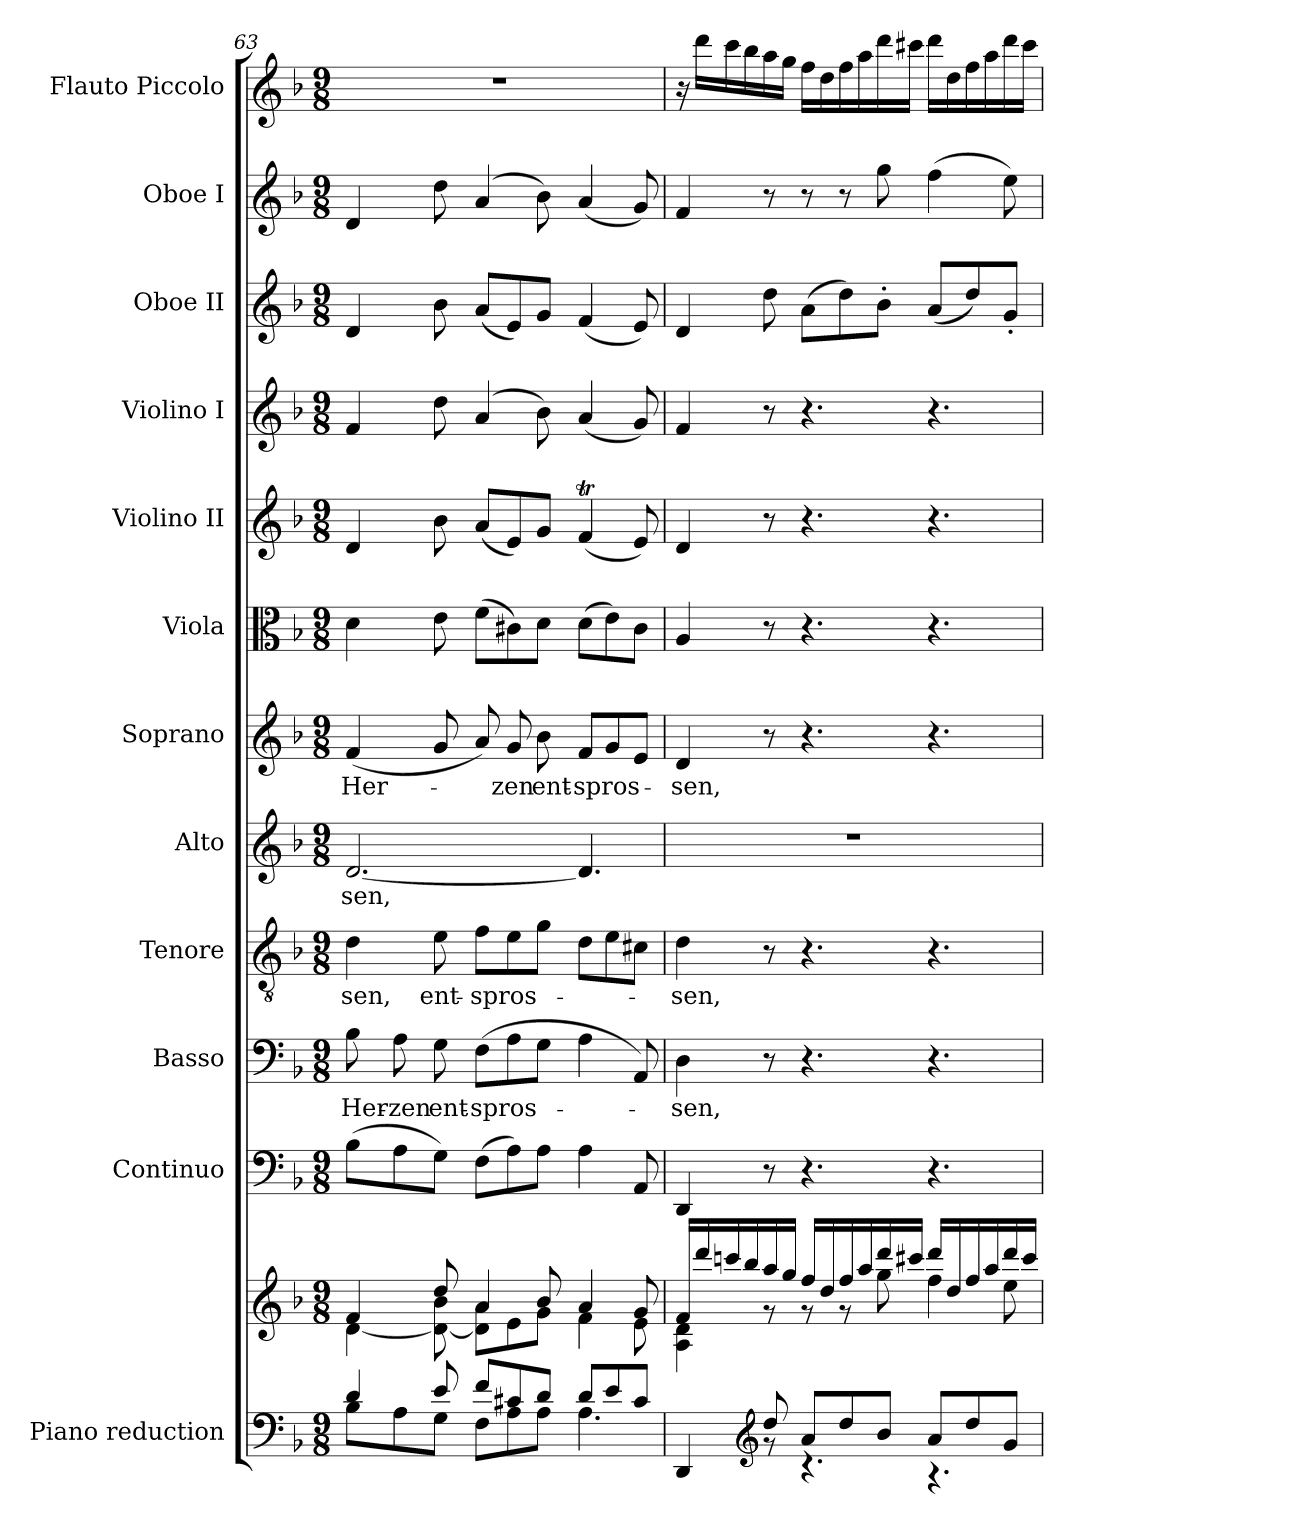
**kern	**kern	**kern	**kern	**text	**kern	**text	**kern	**text	**kern	**text	**kern	**kern	**kern	**kern	**kern	**kern
*part12	*part12	*part11	*part10	*part10	*part9	*part9	*part8	*part8	*part7	*part7	*part6	*part5	*part4	*part3	*part2	*part1
*staff13	*staff12	*staff11	*staff10	*staff10	*staff9	*staff9	*staff8	*staff8	*staff7	*staff7	*staff6	*staff5	*staff4	*staff3	*staff2	*staff1
*I"Piano reduction	*	*I"Continuo	*I"Basso	*	*I"Tenore	*	*I"Alto	*	*I"Soprano	*	*I"Viola	*I"Violino II	*I"Violino I	*I"Oboe II	*I"Oboe I	*I"Flauto Piccolo
*I'Pno	*	*	*	*	*	*	*	*	*	*	*	*	*	*I'Ob	*I'Ob	*I'Picc
!!LO:PB:g=z
*clefF4	*clefG2	*clefF4	*clefF4	*	*clefGv2	*	*clefG2	*	*clefG2	*	*clefC3	*clefG2	*clefG2	*clefG2	*clefG2	*clefG2
*	*	*	*	*	*	*	*	*	*	*	*	*	*	*	*	*ITrd-7c-12
*k[b-]	*k[b-]	*k[b-]	*k[b-]	*	*k[b-]	*	*k[b-]	*	*k[b-]	*	*k[b-]	*k[b-]	*k[b-]	*k[b-]	*k[b-]	*k[b-]
*M9/8	*M9/8	*M9/8	*M9/8	*	*M9/8	*	*M9/8	*	*M9/8	*	*M9/8	*M9/8	*M9/8	*M9/8	*M9/8	*M9/8
=63	=63	=63	=63	=63	=63	=63	=63	=63	=63	=63	=63	=63	=63	=63	=63	=63
*^	*^	*	*	*	*	*	*	*	*	*	*	*	*	*	*	*
!	!	!	!	!	!	!LO:LY:b	!	!LO:LY:b	!	!LO:LY:b	!	!LO:LY:b	!	!	!	!	!	!
4d/	8B-\L	4f/	[4d\	(8B-\L	8B-\	Her-	4d\	-sen,	[2.d/	-sen,	(4f/	Her-	4d\	4d/	4f/	4d/	4d/	8%9r
!	!	!	!	!	!	!LO:LY:b	!	!	!	!	!	!	!	!	!	!	!	!
.	8A\	.	.	8A\	8A\	-zen	.	.	.	.	.	.	.	.	.	.	.	.
!	!	!	!	!	!	!LO:LY:b	!	!LO:LY:b	!	!	!	!	!	!	!	!	!	!
8e/	8G\J	8dd/	8d\_ 8b-\	8G\J)	8G\	ent-	8e\	ent-	.	.	8g/	.	8e\	8b-\	8dd\	8b-\	8dd\	.
!	!	!	!	!	!	!LO:LY:b	!	!LO:LY:b	!	!	!	!	!	!	!	!	!	!
8f/L	8F\L	4a/	8d\] 8a\L	(8F\L	(8F\L	-spros-	8f\L	-spros-	.	.	8a/)	.	(8f\L	(8a/L	(4a/	(8a/L	(4a/	.
!	!	!	!	!	!	!	!	!	!	!	!	!LO:LY:b	!	!	!	!	!	!
8c#X/	8A\	.	8e\	8A\)	8A\	.	8e\	.	.	.	8g/	-zen	8c#X\)	8e/)	.	8e/)	.	.
!	!	!	!	!	!	!	!	!	!	!	!	!LO:LY:b	!	!	!	!	!	!
8d/J	8A\J	8b-/	8g\J	8A\J	8G\J	.	8g\J	.	.	.	8b-\	ent-	8d\J	8g/J	8b-\)	8g/J	8b-\)	.
!	!	!	!	!	!	!	!	!	!	!	!	!LO:LY:b	!	!	!	!	!	!
8d/L	4.A\	4a/	4f\	4A\	4A\	.	8d\L	.	4.d/]	.	8f/L	-spros-	(8d\L	(4fT/	(4a/	(4f/	(4a/	.
8e/	.	.	.	.	.	.	8e\	.	.	.	8g/	.	8e\)	.	.	.	.	.
8c#/J	.	8g/	8e\	8AA/	8AA/)	.	8c#X\J	.	.	.	8e/J	.	8c#\J	8e/)	8g/)	8e/)	8g/)	.
=64	=64	=64	=64	=64	=64	=64	=64	=64	=64	=64	=64	=64	=64	=64	=64	=64	=64	=64
!	!	!	!	!	!	!LO:LY:b	!	!LO:LY:b	!	!	!	!LO:LY:b	!	!	!	!	!	!
4DD/	4ryy	16f/LL	4A\ 4d\	4DD/	4D\	-sen,	4d\	-sen,	8%9r	.	4d/	-sen,	4A/	4d/	4f/	4d/	4f/	16r
.	.	16ddd/	.	.	.	.	.	.	.	.	.	.	.	.	.	.	.	16dddd\LL
.	.	16cccn/	.	.	.	.	.	.	.	.	.	.	.	.	.	.	.	16cccc\
.	.	16bb-/	.	.	.	.	.	.	.	.	.	.	.	.	.	.	.	16bbb-\
*clefG2	*	*	*	*	*	*	*	*	*	*	*	*	*	*	*	*	*	*
8dd/	8r	16aa/	8r	8r	8r	.	8r	.	.	.	8r	.	8r	8r	8r	8dd\	8r	16aaa\
.	.	16gg/JJ	.	.	.	.	.	.	.	.	.	.	.	.	.	.	.	16ggg\JJ
8a/L	4.r	16ff/LL	8r	4.r	4.r	.	4.r	.	.	.	4.r	.	4.r	4.r	4.r	(8a\L	8r	16fff\LL
.	.	16dd/	.	.	.	.	.	.	.	.	.	.	.	.	.	.	.	16ddd\
8dd/	.	16ff/	8r	.	.	.	.	.	.	.	.	.	.	.	.	8dd\)	8r	16fff\
.	.	16aa/	.	.	.	.	.	.	.	.	.	.	.	.	.	.	.	16aaa\
8b-/J	.	16ddd/	8gg\	.	.	.	.	.	.	.	.	.	.	.	.	8b-'\J	8gg\	16dddd\
.	.	16ccc#X/JJ	.	.	.	.	.	.	.	.	.	.	.	.	.	.	.	16cccc#X\JJ
8a/L	4.r	16ddd/LL	4ff\	4.r	4.r	.	4.r	.	.	.	4.r	.	4.r	4.r	4.r	(8a/L	(4ff\	16dddd\LL
.	.	16dd/	.	.	.	.	.	.	.	.	.	.	.	.	.	.	.	16ddd\
8dd/	.	16ff/	.	.	.	.	.	.	.	.	.	.	.	.	.	8dd/)	.	16fff\
.	.	16aa/	.	.	.	.	.	.	.	.	.	.	.	.	.	.	.	16aaa\
8g/J	.	16ddd/	8ee\	.	.	.	.	.	.	.	.	.	.	.	.	8g'/J	8ee\)	16dddd\
.	.	16ccc#/JJ	.	.	.	.	.	.	.	.	.	.	.	.	.	.	.	16cccc#\JJ
*v	*v	*	*	*	*	*	*	*	*	*	*	*	*	*	*	*	*	*
*	*v	*v	*	*	*	*	*	*	*	*	*	*	*	*	*	*	*
=	=	=	=	=	=	=	=	=	=	=	=	=	=	=	=	=
*-	*-	*-	*-	*-	*-	*-	*-	*-	*-	*-	*-	*-	*-	*-	*-	*-
